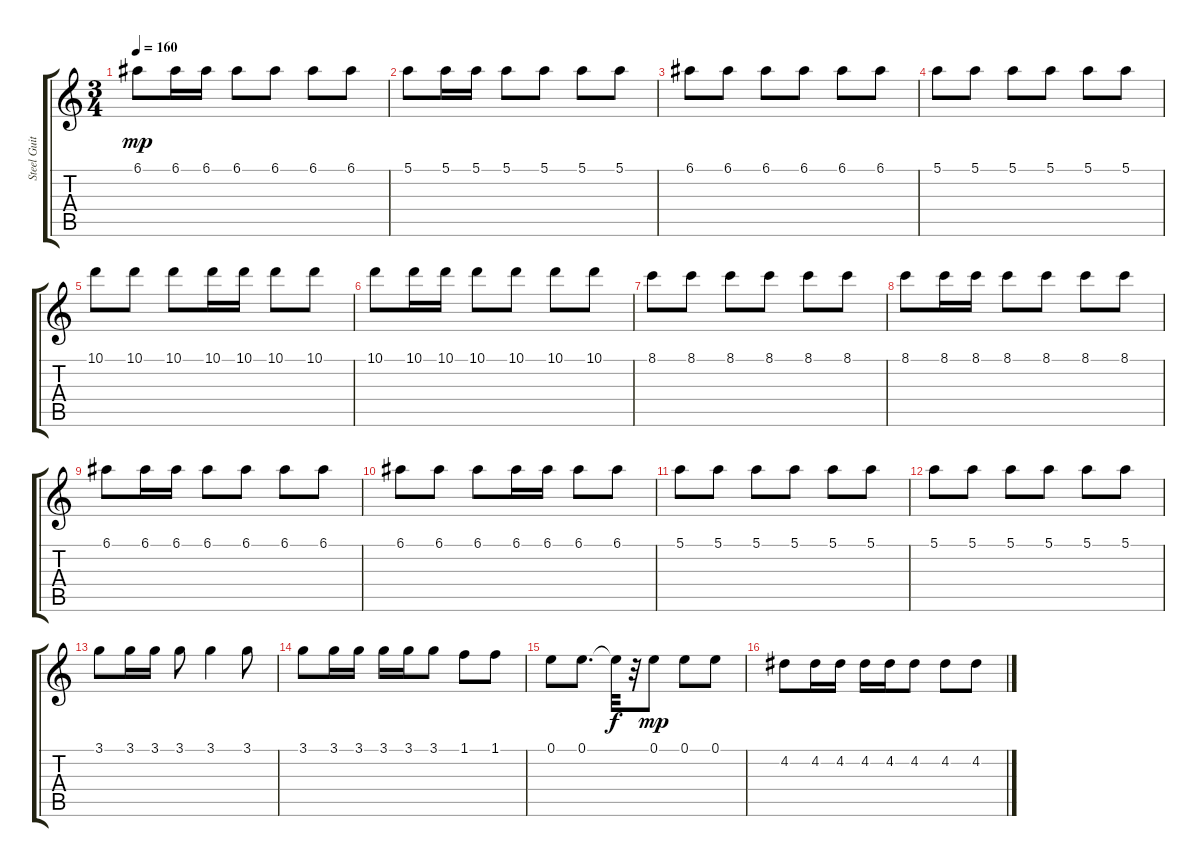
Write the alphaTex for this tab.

\track ("Steel Guitar Middle" "Steel Guit") {instrument acousticguitarsteel}
\staff {score tabs}
\tuning (E4 B3 G3 D3 A2 E2) {hide}
\ts (3 4)
\tempo 160
\clef g2
\ks c
6.1.8{dy mp} 6.1.16 6.1.16 6.1.8 6.1.8 6.1.8 6.1.8 |
5.1.8 5.1.16 5.1.16 5.1.8 5.1.8 5.1.8 5.1.8 |
6.1.8 6.1.8 6.1.8 6.1.8 6.1.8 6.1.8 |
5.1.8 5.1.8 5.1.8 5.1.8 5.1.8 5.1.8 |
10.1.8 10.1.8 10.1.8 10.1.16 10.1.16 10.1.8 10.1.8 |
10.1.8 10.1.16 10.1.16 10.1.8 10.1.8 10.1.8 10.1.8 |
8.1.8 8.1.8 8.1.8 8.1.8 8.1.8 8.1.8 |
8.1.8 8.1.16 8.1.16 8.1.8 8.1.8 8.1.8 8.1.8 |
6.1.8 6.1.16 6.1.16 6.1.8 6.1.8 6.1.8 6.1.8 |
6.1.8 6.1.8 6.1.8 6.1.16 6.1.16 6.1.8 6.1.8 |
5.1.8 5.1.8 5.1.8 5.1.8 5.1.8 5.1.8 |
5.1.8 5.1.8 5.1.8 5.1.8 5.1.8 5.1.8 |
3.1.8 3.1.16 3.1.16 3.1.8 3.1.4 3.1.8 |
3.1.8 3.1.16 3.1.16 3.1.16 3.1.16 3.1.8 1.1.8 1.1.8 |
0.1.8 0.1.8{d} 0.1{t}.32{dy f} r.32 0.1.8{dy mp} 0.1.8 0.1.8 |
4.2.8 4.2.16 4.2.16 4.2.16 4.2.16 4.2.8 4.2.8 4.2.8
